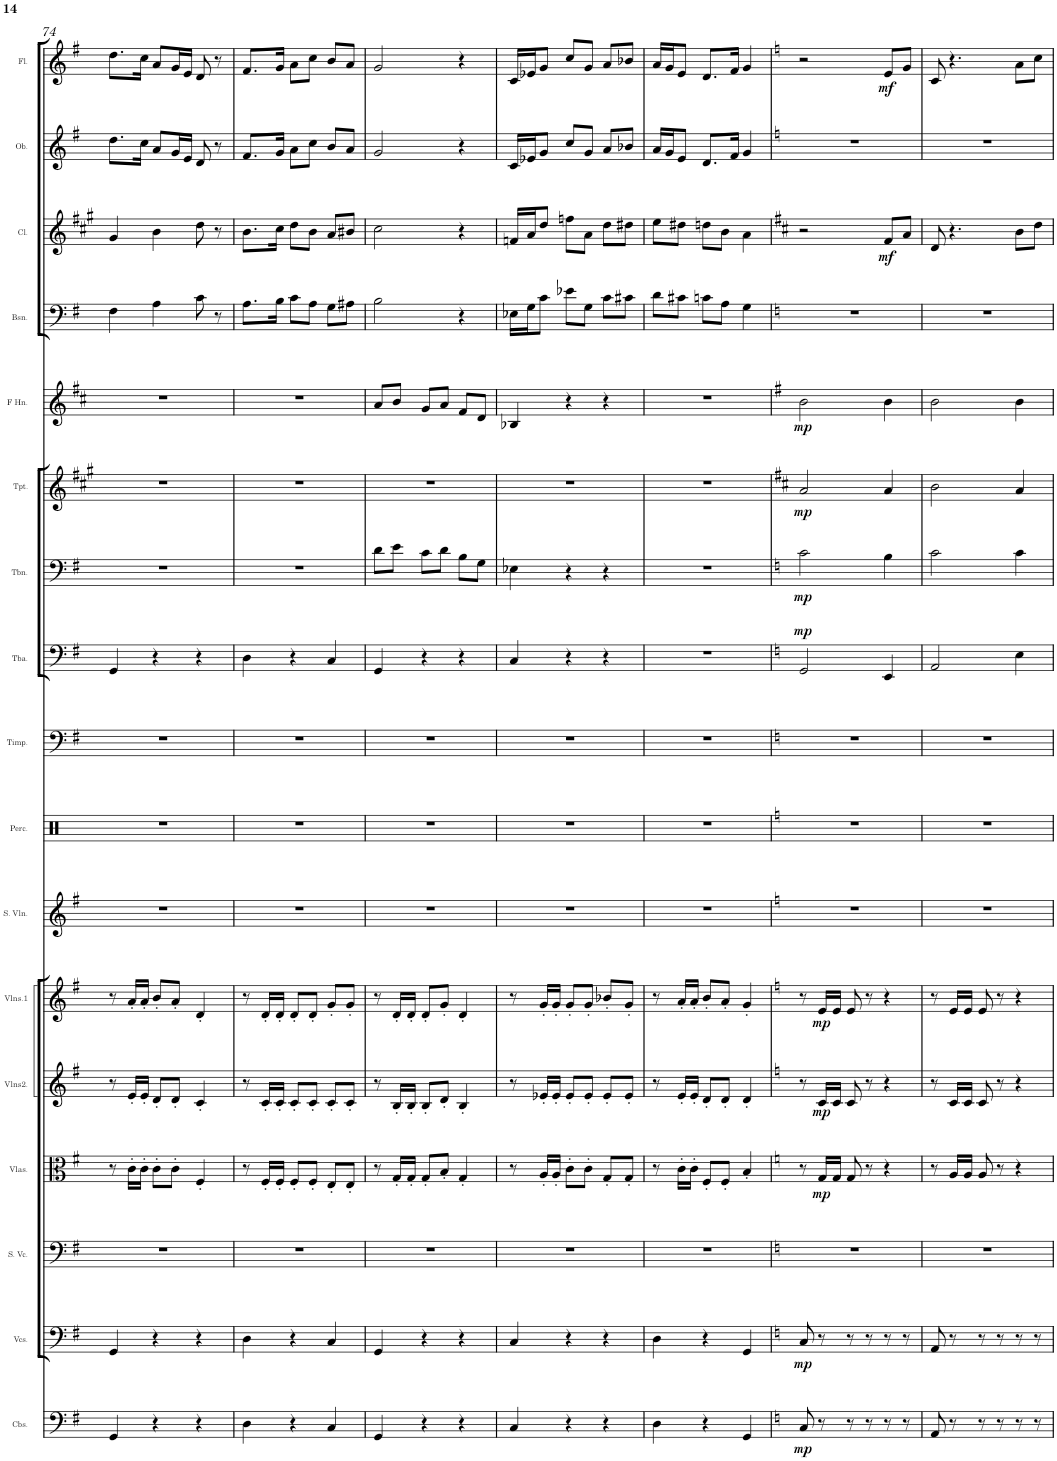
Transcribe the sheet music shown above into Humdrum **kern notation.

**kern	**dynam	**kern	**dynam	**kern	**kern	**dynam	**kern	**dynam	**kern	**dynam	**kern	**kern	**kern	**kern	**dynam	**kern	**dynam	**kern	**dynam	**kern	**dynam	**kern	**kern	**dynam	**kern	**kern	**dynam
*part17	*part17	*part16	*part16	*part15	*part14	*part14	*part13	*part13	*part12	*part12	*part11	*part10	*part9	*part8	*part8	*part7	*part7	*part6	*part6	*part5	*part5	*part4	*part3	*part3	*part2	*part1	*part1
*staff17	*staff17	*staff16	*staff16	*staff15	*staff14	*staff14	*staff13	*staff13	*staff12	*staff12	*staff11	*staff10	*staff9	*staff8	*staff8	*staff7	*staff7	*staff6	*staff6	*staff5	*staff5	*staff4	*staff3	*staff3	*staff2	*staff1	*staff1
*I"Contrabass Section	*	*I"Violoncello Section	*	*I"Solo cello	*I"Viola Section	*	*I"Violin Section2	*	*I"Violin Section1	*	*I"Solo Violin	*I"Percussion	*I"Timpani	*I"Tuba	*	*I"Trombone	*	*I"Trumpet	*	*I"French Horn	*	*I"Bassoon	*I"Clarinet	*	*I"Oboe	*I"Flute	*
*I'Cbs.	*	*I'Vcs.	*	*	*I'Vlas.	*	*I'Vlns2.	*	*I'Vlns.1	*	*I'S. Vln.	*I'Perc.	*I'Timp.	*I'Tba.	*	*I'Tbn.	*	*I'Tpt.	*	*I'F Hn.	*	*I'Bsn.	*I'Cl.	*	*I'Ob.	*I'Fl.	*
!!LO:PB:g=z
*clefF4	*	*clefF4	*	*clefF4	*clefC3	*	*clefG2	*	*clefG2	*	*clefG2	*clefX	*clefF4	*clefF4	*	*clefF4	*	*clefG2	*	*clefG2	*	*clefF4	*clefG2	*	*clefG2	*clefG2	*
*Trd7c12	*	*	*	*	*	*	*	*	*	*	*	*	*	*	*	*	*	*Trd1c2	*	*Trd4c7	*	*	*Trd1c2	*	*	*	*
*k[f#]	*	*k[f#]	*	*k[f#]	*k[f#]	*	*k[f#]	*	*k[f#]	*	*k[f#]	*k[f#]	*k[f#]	*k[f#]	*	*k[f#]	*	*k[f#c#g#]	*	*k[f#c#]	*	*k[f#]	*k[f#c#g#]	*	*k[f#]	*k[f#]	*
*G:	*	*G:	*	*G:	*G:	*	*G:	*	*G:	*	*G:	*G:	*G:	*G:	*	*G:	*	*A:	*	*D:	*	*G:	*A:	*	*G:	*G:	*
*M3/4	*	*M3/4	*	*M3/4	*M3/4	*	*M3/4	*	*M3/4	*	*M3/4	*M3/4	*M3/4	*M3/4	*	*M3/4	*	*M3/4	*	*M3/4	*	*M3/4	*M3/4	*	*M3/4	*M3/4	*
=74	=74	=74	=74	=74	=74	=74	=74	=74	=74	=74	=74	=74	=74	=74	=74	=74	=74	=74	=74	=74	=74	=74	=74	=74	=74	=74	=74
4GG/	.	4GG/	.	2.r	8r	.	8r	.	8r	.	2.r	2.r	2.r	4GG/	.	2.r	.	2.r	.	2.r	.	4F#\	4g#/	.	8.dd\L	8.dd\L	.
.	.	.	.	.	16c'\LL	.	16e'/LL	.	16a'/LL	.	.	.	.	.	.	.	.	.	.	.	.	.	.	.	.	.	.
.	.	.	.	.	16c'\JJ	.	16e'/JJ	.	16a'/JJ	.	.	.	.	.	.	.	.	.	.	.	.	.	.	.	16cc\Jk	16cc\Jk	.
4r	.	4r	.	.	8c'\L	.	8d'/L	.	8b'/L	.	.	.	.	4r	.	.	.	.	.	.	.	4A\	4b\	.	8a/L	8a/L	.
.	.	.	.	.	8c'\J	.	8d'/J	.	8a'/J	.	.	.	.	.	.	.	.	.	.	.	.	.	.	.	16g/L	16g/L	.
.	.	.	.	.	.	.	.	.	.	.	.	.	.	.	.	.	.	.	.	.	.	.	.	.	16e/JJ	16e/JJ	.
4r	.	4r	.	.	4F#'/	.	4c'/	.	4d'/	.	.	.	.	4r	.	.	.	.	.	.	.	8c\	8dd\	.	8d/	8d/	.
.	.	.	.	.	.	.	.	.	.	.	.	.	.	.	.	.	.	.	.	.	.	8r	8r	.	8r	8r	.
=75	=75	=75	=75	=75	=75	=75	=75	=75	=75	=75	=75	=75	=75	=75	=75	=75	=75	=75	=75	=75	=75	=75	=75	=75	=75	=75	=75
4D\	.	4D\	.	2.r	8r	.	8r	.	8r	.	2.r	2.r	2.r	4D\	.	2.r	.	2.r	.	2.r	.	8.A\L	8.b\L	.	8.f#/L	8.f#/L	.
.	.	.	.	.	16F#'/LL	.	16c'/LL	.	16d'/LL	.	.	.	.	.	.	.	.	.	.	.	.	.	.	.	.	.	.
.	.	.	.	.	16F#'/JJ	.	16c'/JJ	.	16d'/JJ	.	.	.	.	.	.	.	.	.	.	.	.	16B\Jk	16cc#\Jk	.	16g/Jk	16g/Jk	.
4r	.	4r	.	.	8F#'/L	.	8c'/L	.	8d'/L	.	.	.	.	4r	.	.	.	.	.	.	.	8c\L	8dd\L	.	8a\L	8a\L	.
.	.	.	.	.	8F#'/J	.	8c'/J	.	8d'/J	.	.	.	.	.	.	.	.	.	.	.	.	8A\J	8b\J	.	8cc\J	8cc\J	.
4C/	.	4C/	.	.	8E'/L	.	8c'/L	.	8g'/L	.	.	.	.	4C/	.	.	.	.	.	.	.	8G\L	8a/L	.	8b/L	8b/L	.
.	.	.	.	.	8E'/J	.	8c'/J	.	8g'/J	.	.	.	.	.	.	.	.	.	.	.	.	8A#X\J	8b#X/J	.	8a/J	8a/J	.
=76	=76	=76	=76	=76	=76	=76	=76	=76	=76	=76	=76	=76	=76	=76	=76	=76	=76	=76	=76	=76	=76	=76	=76	=76	=76	=76	=76
4GG/	.	4GG/	.	2.r	8r	.	8r	.	8r	.	2.r	2.r	2.r	4GG/	.	8d\L	.	2.r	.	8a/L	.	2B\	2cc#\	.	2g/	2g/	.
.	.	.	.	.	16G'/LL	.	16B'/LL	.	16d'/LL	.	.	.	.	.	.	8e\J	.	.	.	8b/J	.	.	.	.	.	.	.
.	.	.	.	.	16G'/JJ	.	16B'/JJ	.	16d'/JJ	.	.	.	.	.	.	.	.	.	.	.	.	.	.	.	.	.	.
4r	.	4r	.	.	8G'/L	.	8B'/L	.	8d'/L	.	.	.	.	4r	.	8c\L	.	.	.	8g/L	.	.	.	.	.	.	.
.	.	.	.	.	8B'/J	.	8d'/J	.	8g'/J	.	.	.	.	.	.	8d\J	.	.	.	8a/J	.	.	.	.	.	.	.
4r	.	4r	.	.	4G'/	.	4B'/	.	4d'/	.	.	.	.	4r	.	8B\L	.	.	.	8f#/L	.	4r	4r	.	4r	4r	.
.	.	.	.	.	.	.	.	.	.	.	.	.	.	.	.	8G\J	.	.	.	8d/J	.	.	.	.	.	.	.
=77	=77	=77	=77	=77	=77	=77	=77	=77	=77	=77	=77	=77	=77	=77	=77	=77	=77	=77	=77	=77	=77	=77	=77	=77	=77	=77	=77
4C/	.	4C/	.	2.r	8r	.	8r	.	8r	.	2.r	2.r	2.r	4C/	.	4E-X\	.	2.r	.	4B-X/	.	16E-X\LL	16fn/LL	.	16c/LL	16c/LL	.
.	.	.	.	.	.	.	.	.	.	.	.	.	.	.	.	.	.	.	.	.	.	16G\J	16a/J	.	16e-X/J	16e-X/J	.
.	.	.	.	.	16A'/LL	.	16e-X'/LL	.	16g'/LL	.	.	.	.	.	.	.	.	.	.	.	.	8c\J	8dd/J	.	8g/J	8g/J	.
.	.	.	.	.	16A'/JJ	.	16e-'/JJ	.	16g'/JJ	.	.	.	.	.	.	.	.	.	.	.	.	.	.	.	.	.	.
4r	.	4r	.	.	8c'\L	.	8e-'/L	.	8g'/L	.	.	.	.	4r	.	4r	.	.	.	4r	.	8e-X\L	8ffn\L	.	8cc/L	8cc/L	.
.	.	.	.	.	8c'\J	.	8e-'/J	.	8g'/J	.	.	.	.	.	.	.	.	.	.	.	.	8G\J	8a\J	.	8g/J	8g/J	.
4r	.	4r	.	.	8G'/L	.	8e-'/L	.	8b-X'/L	.	.	.	.	4r	.	4r	.	.	.	4r	.	8c\L	8dd\L	.	8a/L	8a/L	.
.	.	.	.	.	8G'/J	.	8e-'/J	.	8g'/J	.	.	.	.	.	.	.	.	.	.	.	.	8c#X\J	8dd#X\J	.	8b-X/J	8b-X/J	.
=78	=78	=78	=78	=78	=78	=78	=78	=78	=78	=78	=78	=78	=78	=78	=78	=78	=78	=78	=78	=78	=78	=78	=78	=78	=78	=78	=78
4D\	.	4D\	.	2.r	8r	.	8r	.	8r	.	2.r	2.r	2.r	2.r	.	2.r	.	2.r	.	2.r	.	8d\L	8ee\L	.	16a/LL	16a/LL	.
.	.	.	.	.	.	.	.	.	.	.	.	.	.	.	.	.	.	.	.	.	.	.	.	.	16g/J	16g/J	.
.	.	.	.	.	16c'\LL	.	16e'/LL	.	16a'/LL	.	.	.	.	.	.	.	.	.	.	.	.	8c#X\J	8dd#X\J	.	8e/J	8e/J	.
.	.	.	.	.	16c'\JJ	.	16e'/JJ	.	16a'/JJ	.	.	.	.	.	.	.	.	.	.	.	.	.	.	.	.	.	.
4r	.	4r	.	.	8F#'/L	.	8d'/L	.	8b'/L	.	.	.	.	.	.	.	.	.	.	.	.	8cn\L	8ddn\L	.	8.d/L	8.d/L	.
.	.	.	.	.	8F#'/J	.	8d'/J	.	8a'/J	.	.	.	.	.	.	.	.	.	.	.	.	8A\J	8b\J	.	.	.	.
.	.	.	.	.	.	.	.	.	.	.	.	.	.	.	.	.	.	.	.	.	.	.	.	.	16f#/Jk	16f#/Jk	.
4GG/	.	4GG/	.	.	4B'/	.	4d'/	.	4g'/	.	.	.	.	.	.	.	.	.	.	.	.	4G\	4a\	.	4g/	4g/	.
=79	=79	=79	=79	=79	=79	=79	=79	=79	=79	=79	=79	=79	=79	=79	=79	=79	=79	=79	=79	=79	=79	=79	=79	=79	=79	=79	=79
*k[]	*	*k[]	*	*k[]	*k[]	*	*k[]	*	*k[]	*	*k[]	*k[]	*k[]	*k[]	*	*k[]	*	*k[f#c#]	*	*k[f#]	*	*k[]	*k[f#c#]	*	*k[]	*k[]	*
*C:	*	*C:	*	*C:	*C:	*	*C:	*	*C:	*	*C:	*C:	*C:	*C:	*	*C:	*	*D:	*	*G:	*	*C:	*D:	*	*C:	*C:	*
!	!LO:DY:b	!	!LO:DY:b	!	!	!	!	!	!	!	!	!	!	!	!LO:DY:a	!	!LO:DY:b	!	!LO:DY:b	!	!LO:DY:b	!	!	!	!	!	!
8C/	mp	8C/	mp	2.r	8r	.	8r	.	8r	.	2.r	2.r	2.r	2GG/	mp	2c\	mp	2a/	mp	2b\	mp	2.r	2r	.	2.r	2r	.
!	!	!	!	!	!	!LO:DY:b	!	!LO:DY:b	!	!LO:DY:b	!	!	!	!	!	!	!	!	!	!	!	!	!	!	!	!	!
8r	.	8r	.	.	16G/LL	mp	16c/LL	mp	16e/LL	mp	.	.	.	.	.	.	.	.	.	.	.	.	.	.	.	.	.
.	.	.	.	.	16G/JJ	.	16c/JJ	.	16e/JJ	.	.	.	.	.	.	.	.	.	.	.	.	.	.	.	.	.	.
8r	.	8r	.	.	8G/	.	8c/	.	8e/	.	.	.	.	.	.	.	.	.	.	.	.	.	.	.	.	.	.
8r	.	8r	.	.	8r	.	8r	.	8r	.	.	.	.	.	.	.	.	.	.	.	.	.	.	.	.	.	.
!	!	!	!	!	!	!	!	!	!	!	!	!	!	!	!	!	!	!	!	!	!	!	!	!LO:DY:b	!	!	!LO:DY:b
8r	.	8r	.	.	4r	.	4r	.	4r	.	.	.	.	4EE/	.	4B\	.	4a/	.	4b\	.	.	8f#/L	mf	.	8e/L	mf
8r	.	8r	.	.	.	.	.	.	.	.	.	.	.	.	.	.	.	.	.	.	.	.	8a/J	.	.	8g/J	.
=80	=80	=80	=80	=80	=80	=80	=80	=80	=80	=80	=80	=80	=80	=80	=80	=80	=80	=80	=80	=80	=80	=80	=80	=80	=80	=80	=80
8AA/	.	8AA/	.	2.r	8r	.	8r	.	8r	.	2.r	2.r	2.r	2AA/	.	2c\	.	2b\	.	2b\	.	2.r	8d/	.	2.r	8c/	.
8r	.	8r	.	.	16A/LL	.	16c/LL	.	16e/LL	.	.	.	.	.	.	.	.	.	.	.	.	.	4.r	.	.	4.r	.
.	.	.	.	.	16A/JJ	.	16c/JJ	.	16e/JJ	.	.	.	.	.	.	.	.	.	.	.	.	.	.	.	.	.	.
8r	.	8r	.	.	8A/	.	8c/	.	8e/	.	.	.	.	.	.	.	.	.	.	.	.	.	.	.	.	.	.
8r	.	8r	.	.	8r	.	8r	.	8r	.	.	.	.	.	.	.	.	.	.	.	.	.	.	.	.	.	.
8r	.	8r	.	.	4r	.	4r	.	4r	.	.	.	.	4E\	.	4c\	.	4a/	.	4b\	.	.	8b\L	.	.	8a\L	.
8r	.	8r	.	.	.	.	.	.	.	.	.	.	.	.	.	.	.	.	.	.	.	.	8dd\J	.	.	8cc\J	.
=	=	=	=	=	=	=	=	=	=	=	=	=	=	=	=	=	=	=	=	=	=	=	=	=	=	=	=
*-	*-	*-	*-	*-	*-	*-	*-	*-	*-	*-	*-	*-	*-	*-	*-	*-	*-	*-	*-	*-	*-	*-	*-	*-	*-	*-	*-
